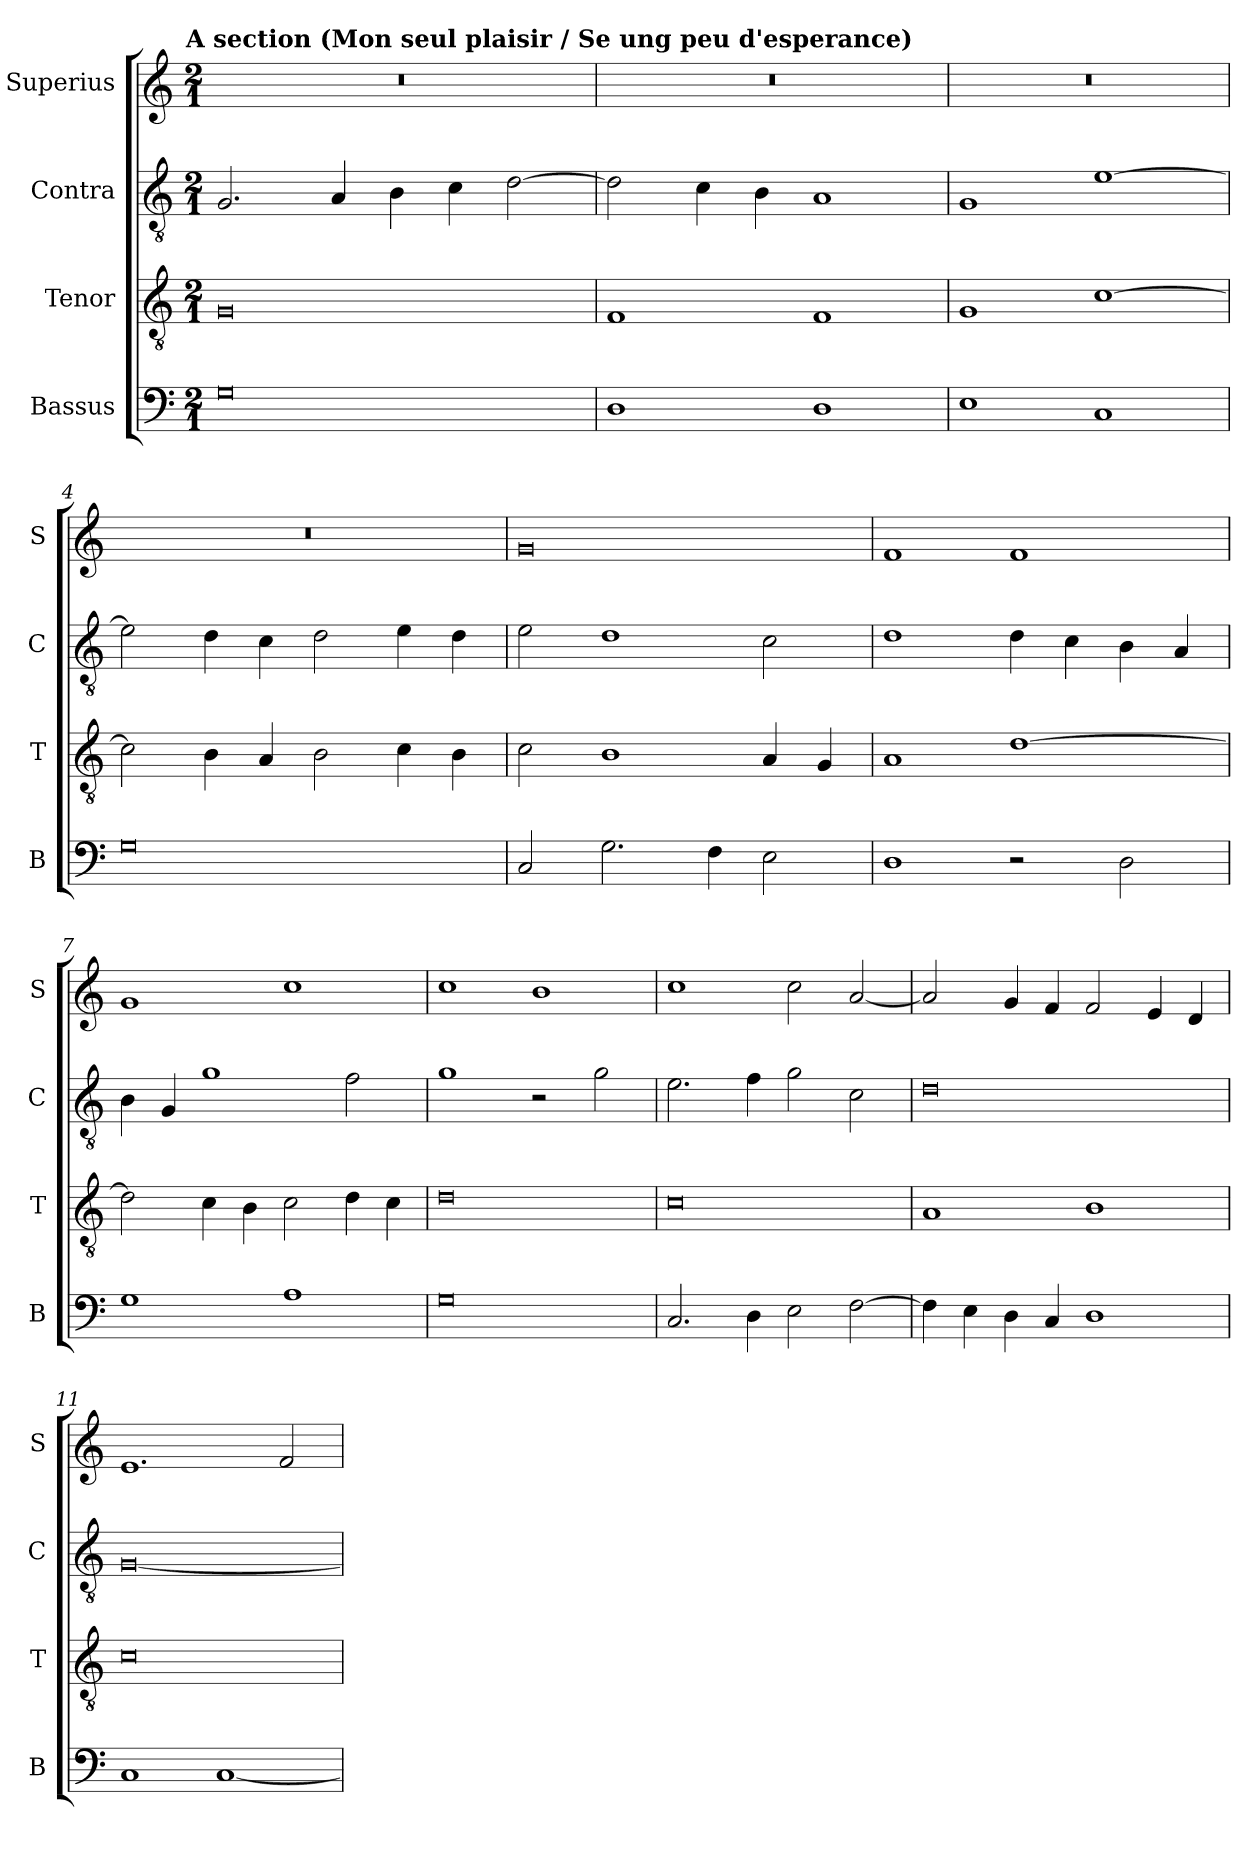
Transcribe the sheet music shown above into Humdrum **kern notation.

**kern	**kern	**kern	**kern
*part4	*part3	*part2	*part1
*staff4	*staff3	*staff2	*staff1
*I"Bassus	*I"Tenor	*I"Contra	*I"Superius
*I'B	*I'T	*I'C	*I'S
*clefF4	*clefGv2	*clefGv2	*clefG2
*k[]	*k[]	*k[]	*k[]
!!LO:TX:omd:t=A section (Mon seul plaisir / Se ung peu d'esperance)
*M2/1	*M2/1	*M2/1	*M2/1
=1	=1	=1	=1
0G	0G	2.G/	0r
.	.	4A/	.
.	.	4B\	.
.	.	4c\	.
.	.	[2d\	.
=2	=2	=2	=2
1D	1F	2d\]	0r
.	.	4c\	.
.	.	4B\	.
1D	1F	1A	.
=3	=3	=3	=3
1E	1G	1G	0r
1C	[1c	[1e	.
=4	=4	=4	=4
0G	2c\]	2e\]	0r
.	4B\	4d\	.
.	4A/	4c\	.
.	2B\	2d\	.
.	4c\	4e\	.
.	4B\	4d\	.
=5	=5	=5	=5
2C/	2c\	2e\	0g
2.G\	1B	1d	.
4F\	.	.	.
2E\	4A/	2c\	.
.	4G/	.	.
=6	=6	=6	=6
1D	1A	1d	1f
2r	[1d	4d\	1f
.	.	4c\	.
2D\	.	4B\	.
.	.	4A/	.
=7	=7	=7	=7
1G	2d\]	4B\	1g
.	.	4G/	.
.	4c\	1g	.
.	4B\	.	.
1A	2c\	.	1cc
.	4d\	2f\	.
.	4c\	.	.
=8	=8	=8	=8
0G	0d	1g	1cc
.	.	2r	1b
.	.	2g\	.
=9	=9	=9	=9
2.C/	0c	2.e\	1cc
4D\	.	4f\	.
2E\	.	2g\	2cc\
[2F\	.	2c\	[2a/
=10	=10	=10	=10
4F\]	1A	0d	2a/]
4E\	.	.	.
4D\	.	.	4g/
4C/	.	.	4f/
1D	1B	.	2f/
.	.	.	4e/
.	.	.	4d/
=11	=11	=11	=11
1C	0c	[0G	1.e
[1C	.	.	.
.	.	.	2f/
=	=	=	=
*-	*-	*-	*-
